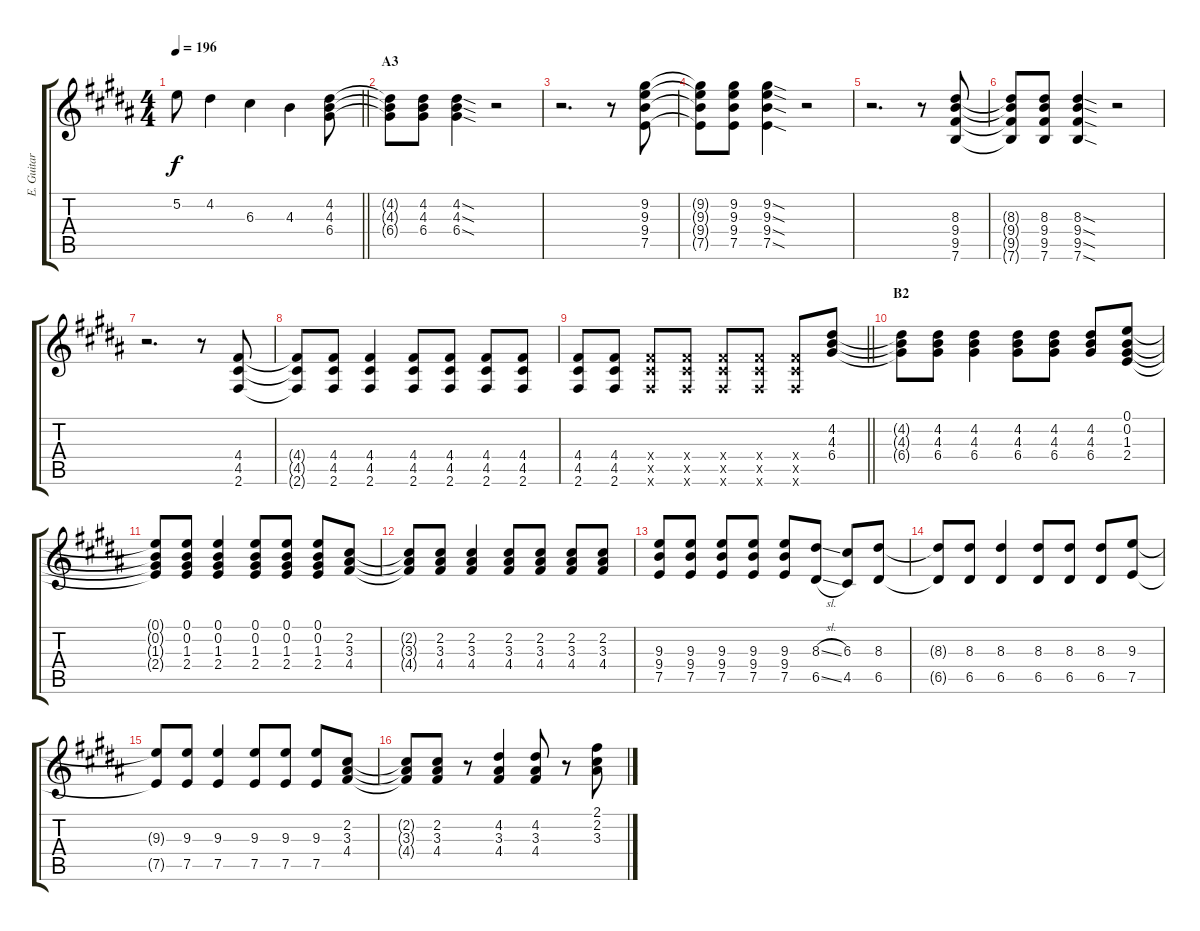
\track ("E. Guitar I" "E. Guitar ") {instrument distortionguitar}
\staff {score tabs}
\tuning (E4 B3 G3 D3 A2 E2) {hide}
\ts (4 4)
\tempo 196
\clef g2
\barLineRight lightlight
\ks b
5.2{t}.8{dy f} 4.2.4 6.3.4 4.3.4 (4.2 4.3 6.4).8 |
\section ("" "A3")
(4.2{t} 4.3{t} 6.4{t}).8 (4.2 4.3 6.4).8 (4.2{sod} 4.3{sod} 6.4{sod}).4 r.2 |
r.2{d} r.8 (9.2 9.3 9.4 7.5).8 |
(9.2{t} 9.3{t} 9.4{t} 7.5{t}).8 (9.2 9.3 9.4 7.5).8 (9.2{sod} 9.3{sod} 9.4{sod} 7.5{sod}).4 r.2 |
r.2{d} r.8 (8.3 9.4 9.5 7.6).8 |
(8.3{t} 9.4{t} 9.5{t} 7.6{t}).8 (8.3 9.4 9.5 7.6).8 (8.3{sod} 9.4{sod} 9.5{sod} 7.6{sod}).4 r.2 |
r.2{d} r.8 (4.4 4.5 2.6).8 |
(4.4{t} 4.5{t} 2.6{t}).8 (4.4 4.5 2.6).8 (4.4 4.5 2.6).4 (4.4 4.5 2.6).8 (4.4 4.5 2.6).8 (4.4 4.5 2.6).8 (4.4 4.5 2.6).8 |
\barLineRight lightlight
(4.4 4.5 2.6).8 (4.4 4.5 2.6).8 (4.4{x} 4.5{x} 2.6{x}).8 (4.4{x} 4.5{x} 2.6{x}).8 (4.4{x} 4.5{x} 2.6{x}).8 (4.4{x} 4.5{x} 2.6{x}).8 (4.4{x} 4.5{x} 2.6{x}).8 (4.2 4.3 6.4).8 |
\section ("" "B2")
(4.2{t} 4.3{t} 6.4{t}).8 (4.2 4.3 6.4).8 (4.2 4.3 6.4).4 (4.2 4.3 6.4).8 (4.2 4.3 6.4).8 (4.2 4.3 6.4).8 (0.1 0.2 1.3 2.4).8 |
(0.1{t} 0.2{t} 1.3{t} 2.4{t}).8 (0.1 0.2 1.3 2.4).8 (0.1 0.2 1.3 2.4).4 (0.1 0.2 1.3 2.4).8 (0.1 0.2 1.3 2.4).8 (0.1 0.2 1.3 2.4).8 (2.2 3.3 4.4).8 |
(2.2{t} 3.3{t} 4.4{t}).8 (2.2 3.3 4.4).8 (2.2 3.3 4.4).4 (2.2 3.3 4.4).8 (2.2 3.3 4.4).8 (2.2 3.3 4.4).8 (2.2 3.3 4.4).8 |
(9.3 9.4 7.5).8 (9.3 9.4 7.5).8 (9.3 9.4 7.5).8 (9.3 9.4 7.5).8 (9.3 9.4 7.5).8 (8.3{sl} 6.5{sl}).8 (6.3 4.5).8 (8.3 6.5).8 |
(8.3{t} 6.5{t}).8 (8.3 6.5).8 (8.3 6.5).4 (8.3 6.5).8 (8.3 6.5).8 (8.3 6.5).8 (9.3 7.5).8 |
(9.3{t} 7.5{t}).8 (9.3 7.5).8 (9.3 7.5).4 (9.3 7.5).8 (9.3 7.5).8 (9.3 7.5).8 (2.2 3.3 4.4).8 |
(2.2{t} 3.3{t} 4.4{t}).8 (2.2 3.3 4.4).8 r.8 (4.2 3.3 4.4).4 (4.2 3.3 4.4).8 r.8 (2.1 2.2 3.3).8
